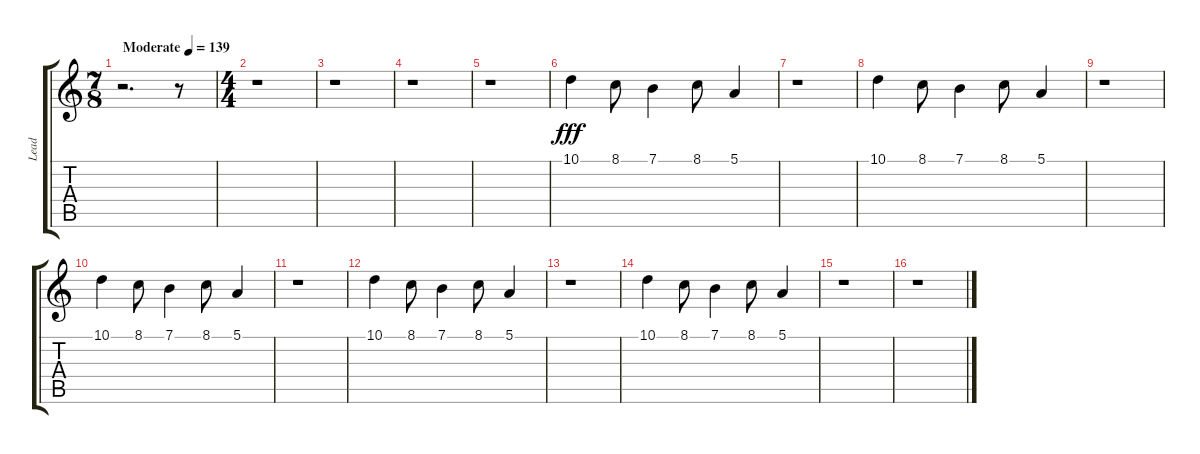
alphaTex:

\track ("Lead" "Lead") {instrument celesta}
\staff {score tabs}
\tuning (E4 B3 G3 D3 A2 E2) {hide}
\ts (7 8)
\tempo (139 "Moderate")
\clef g2
\ks c
r.2{d dy fff instrument celesta} r.8 |
\ts (4 4)
r.1 |
r.1 |
r.1 |
r.1 |
10.1.4 8.1.8 7.1.4 8.1.8 5.1.4 |
r.1 |
10.1.4 8.1.8 7.1.4 8.1.8 5.1.4 |
r.1 |
10.1.4 8.1.8 7.1.4 8.1.8 5.1.4 |
r.1 |
10.1.4 8.1.8 7.1.4 8.1.8 5.1.4 |
r.1 |
10.1.4 8.1.8 7.1.4 8.1.8 5.1.4 |
r.1 |
r.1
